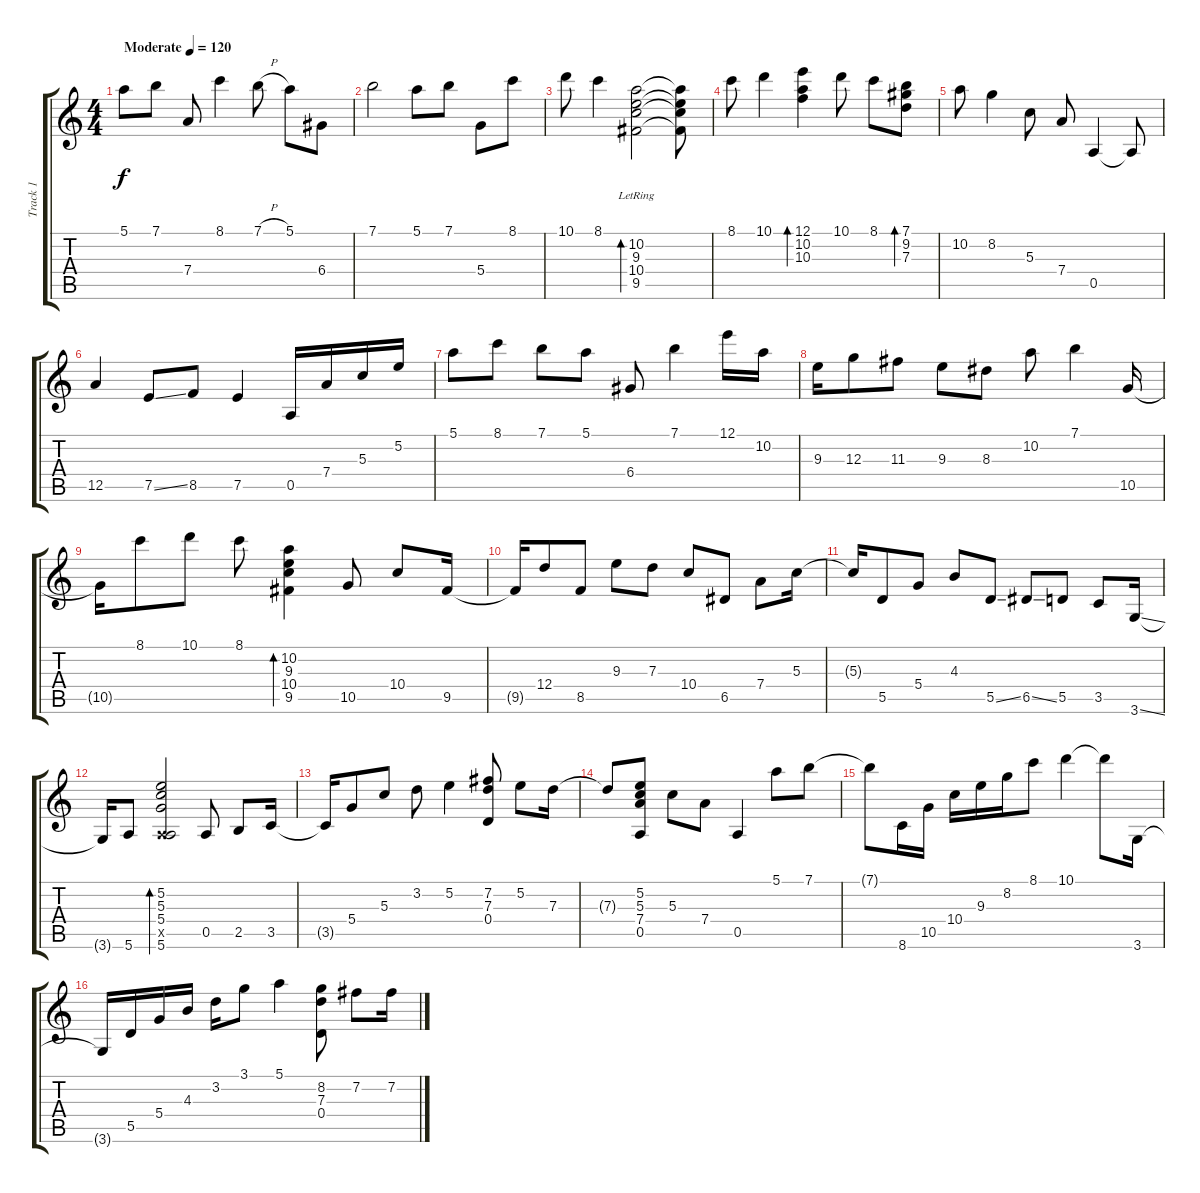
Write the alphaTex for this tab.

\track ("Track 1" "Track 1") {instrument acousticguitarnylon}
\staff {score tabs}
\tuning (E4 B3 G3 D3 A2 E2) {hide}
\ts (4 4)
\tempo (120 "Moderate")
\clef g2
\ks c
5.1.8{dy f instrument acousticguitarnylon} 7.1.8 7.4.8 8.1.4 7.1{h}.8 5.1.8 6.4.8 |
7.1.2 5.1.8 7.1.8 5.4.8 8.1.8 |
10.1.8 8.1.4 (10.2 9.3{lr} 10.4 9.5).2{bd 480} (10.2{t} 9.3{t} 10.4{t} 9.5{t}).8 |
8.1.8 10.1.4 (12.1 10.2 10.3).4{bd 480} 10.1.8 8.1.8 (7.1 9.2 7.3).8{bd 480} |
10.2.8 8.2.4 5.3.8 7.4.8 0.5.4 0.5{t}.8 |
12.5.4 7.5{ss}.8 8.5.8 7.5.4 0.5.16 7.4.16 5.3.16 5.2.16 |
5.1.8 8.1.8 7.1.8 5.1.8 6.4.8 7.1.4 12.1.16 10.2.16 |
9.3.16 12.3.8 11.3.8 9.3.8 8.3.8 10.2.8 7.1.4 10.5.16 |
10.5{t}.16 8.1.8 10.1.8 8.1.8 (10.2 9.3 10.4 9.5).4{bd 480} 10.5.8 10.4.8 9.5.16 |
9.5{t}.16 12.4.8 8.5.8 9.3.8 7.3.8 10.4.8 6.5.8 7.4.8 5.3.16 |
5.3{t}.16 5.5.8 5.4.8 4.3.8 5.5{ss}.8 6.5{ss}.8 5.5.8 3.5.8 3.6{ss}.16 |
3.6{t}.16 5.6.8 (5.2 5.3 5.4 0.5{x} 5.6).2{bd 480} 0.5.8 2.5.8 3.5.16 |
3.5{t}.16 5.4.8 5.3.8 3.2.8 5.2.4 (7.2 7.3 0.4).8 5.2.8 7.3.16 |
7.3{t}.8 (5.2 5.3 7.4 0.5).8 5.3.8 7.4.8 0.5.4 5.1.8 7.1.8 |
7.1{t}.8 8.6.16 10.5.16 10.4.16 9.3.16 8.2.16 8.1.8 10.1.4 10.1{t}.8 3.6.16 |
3.6{t}.16 5.5.16 5.4.16 4.3.16 3.2.16 3.1.8 5.1.4 (8.2 7.3 0.4).8 7.2.8 7.2.16
